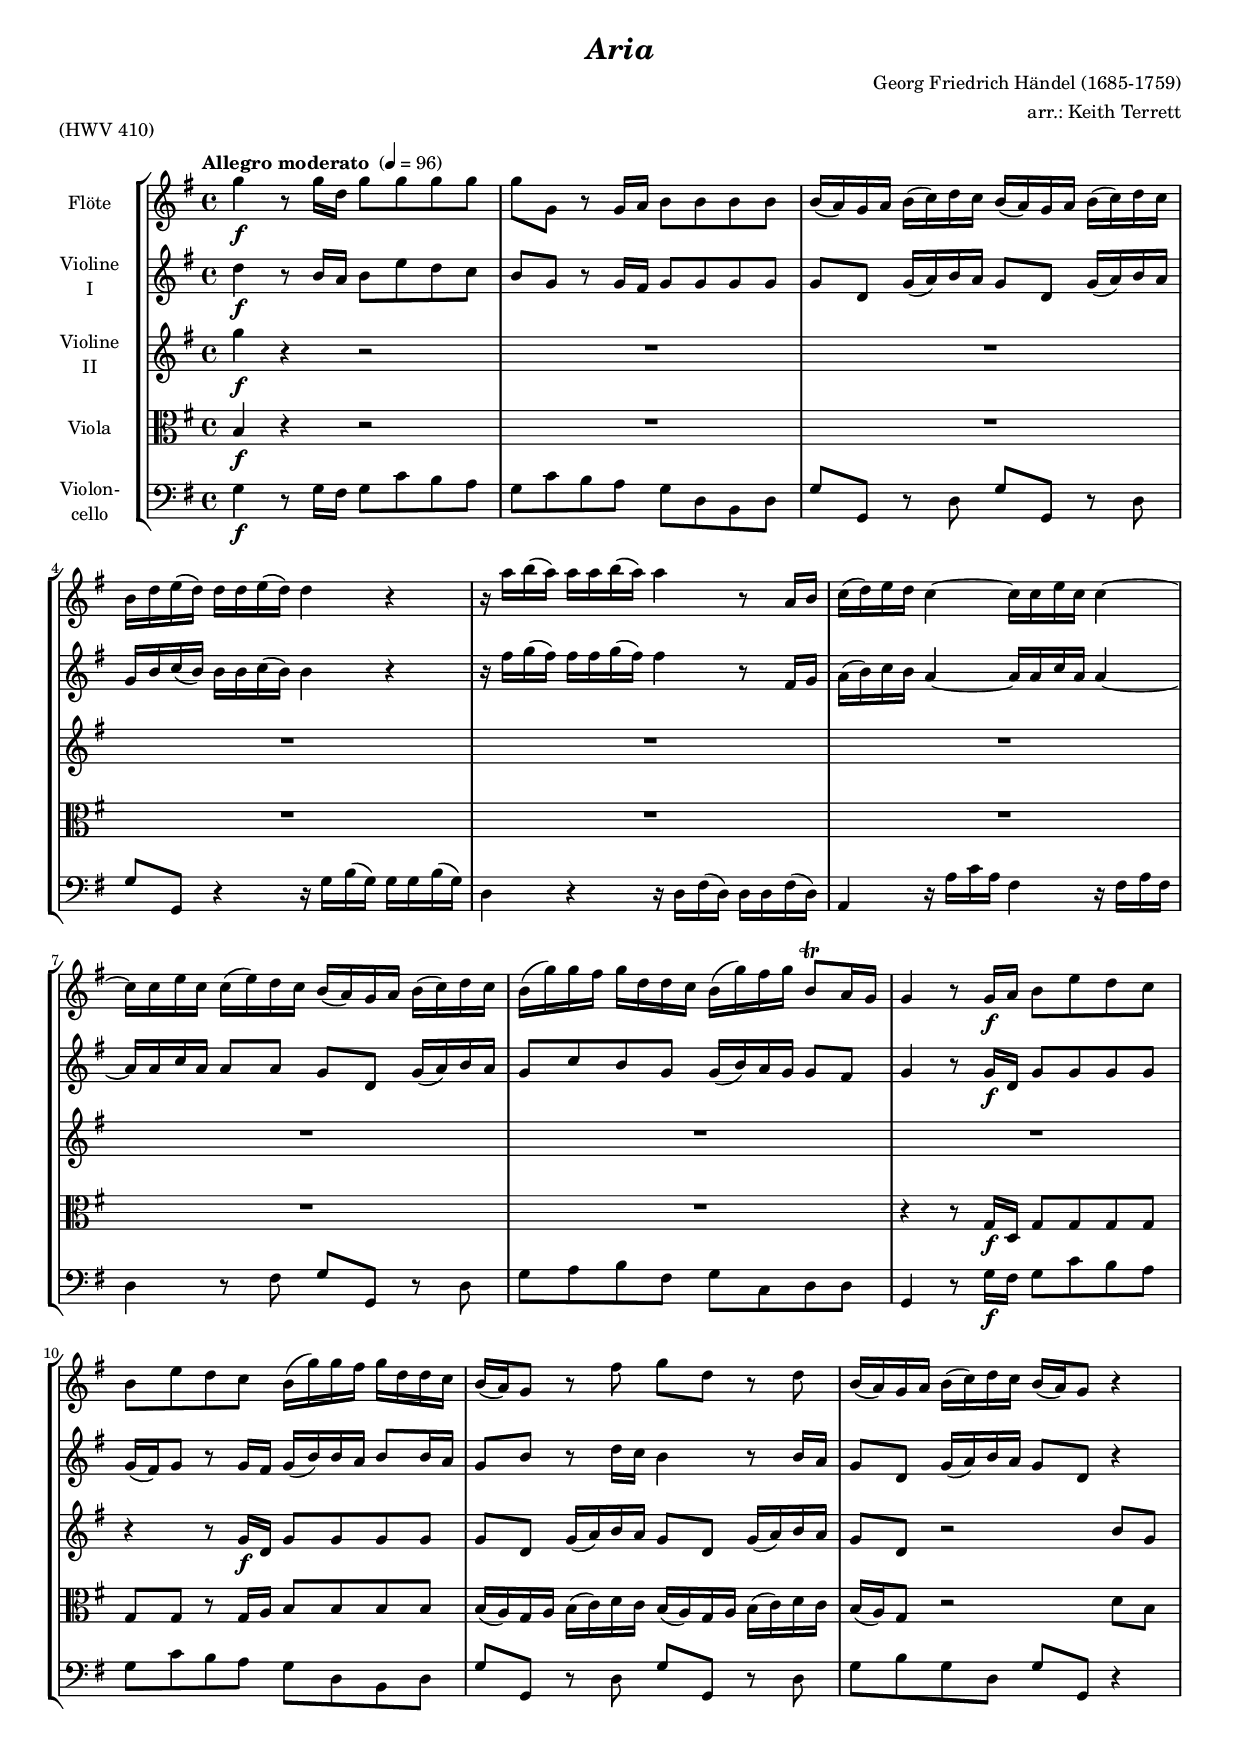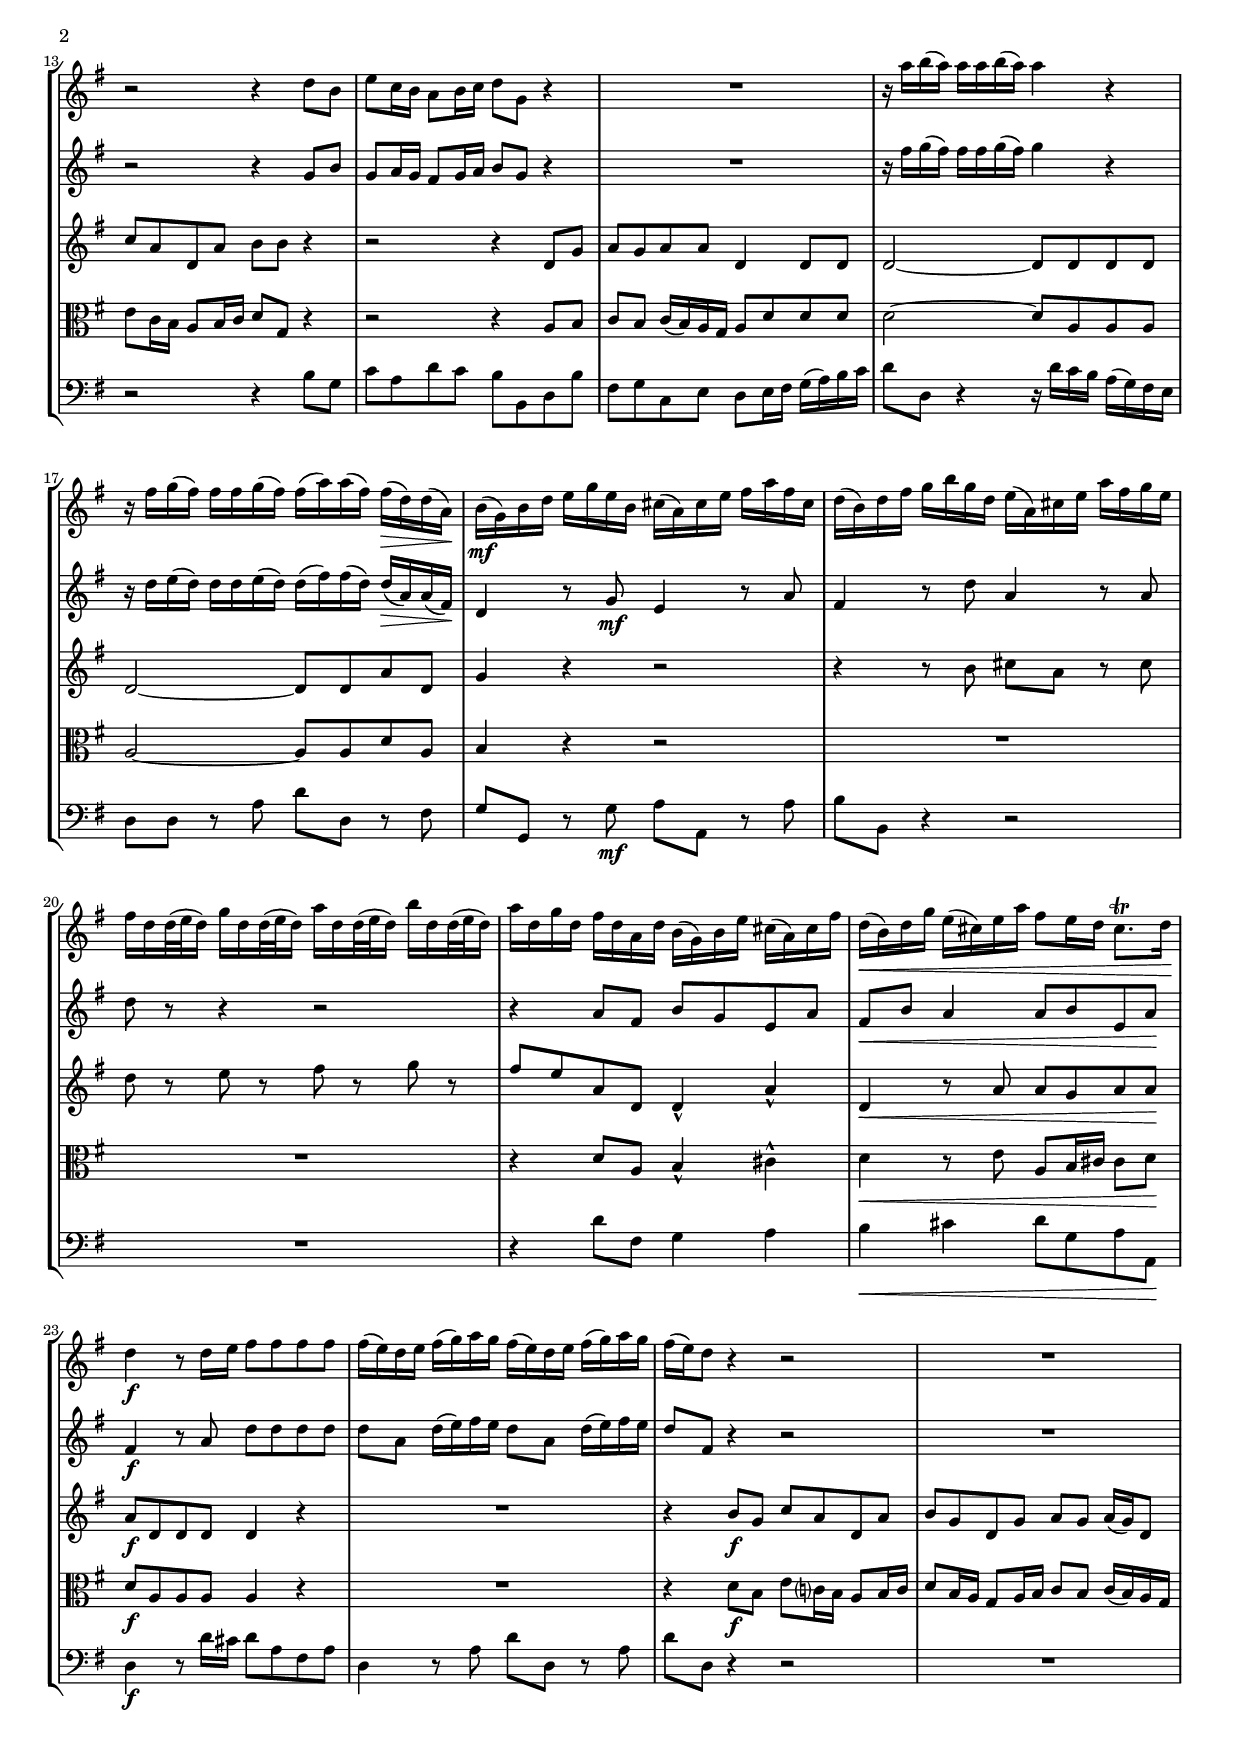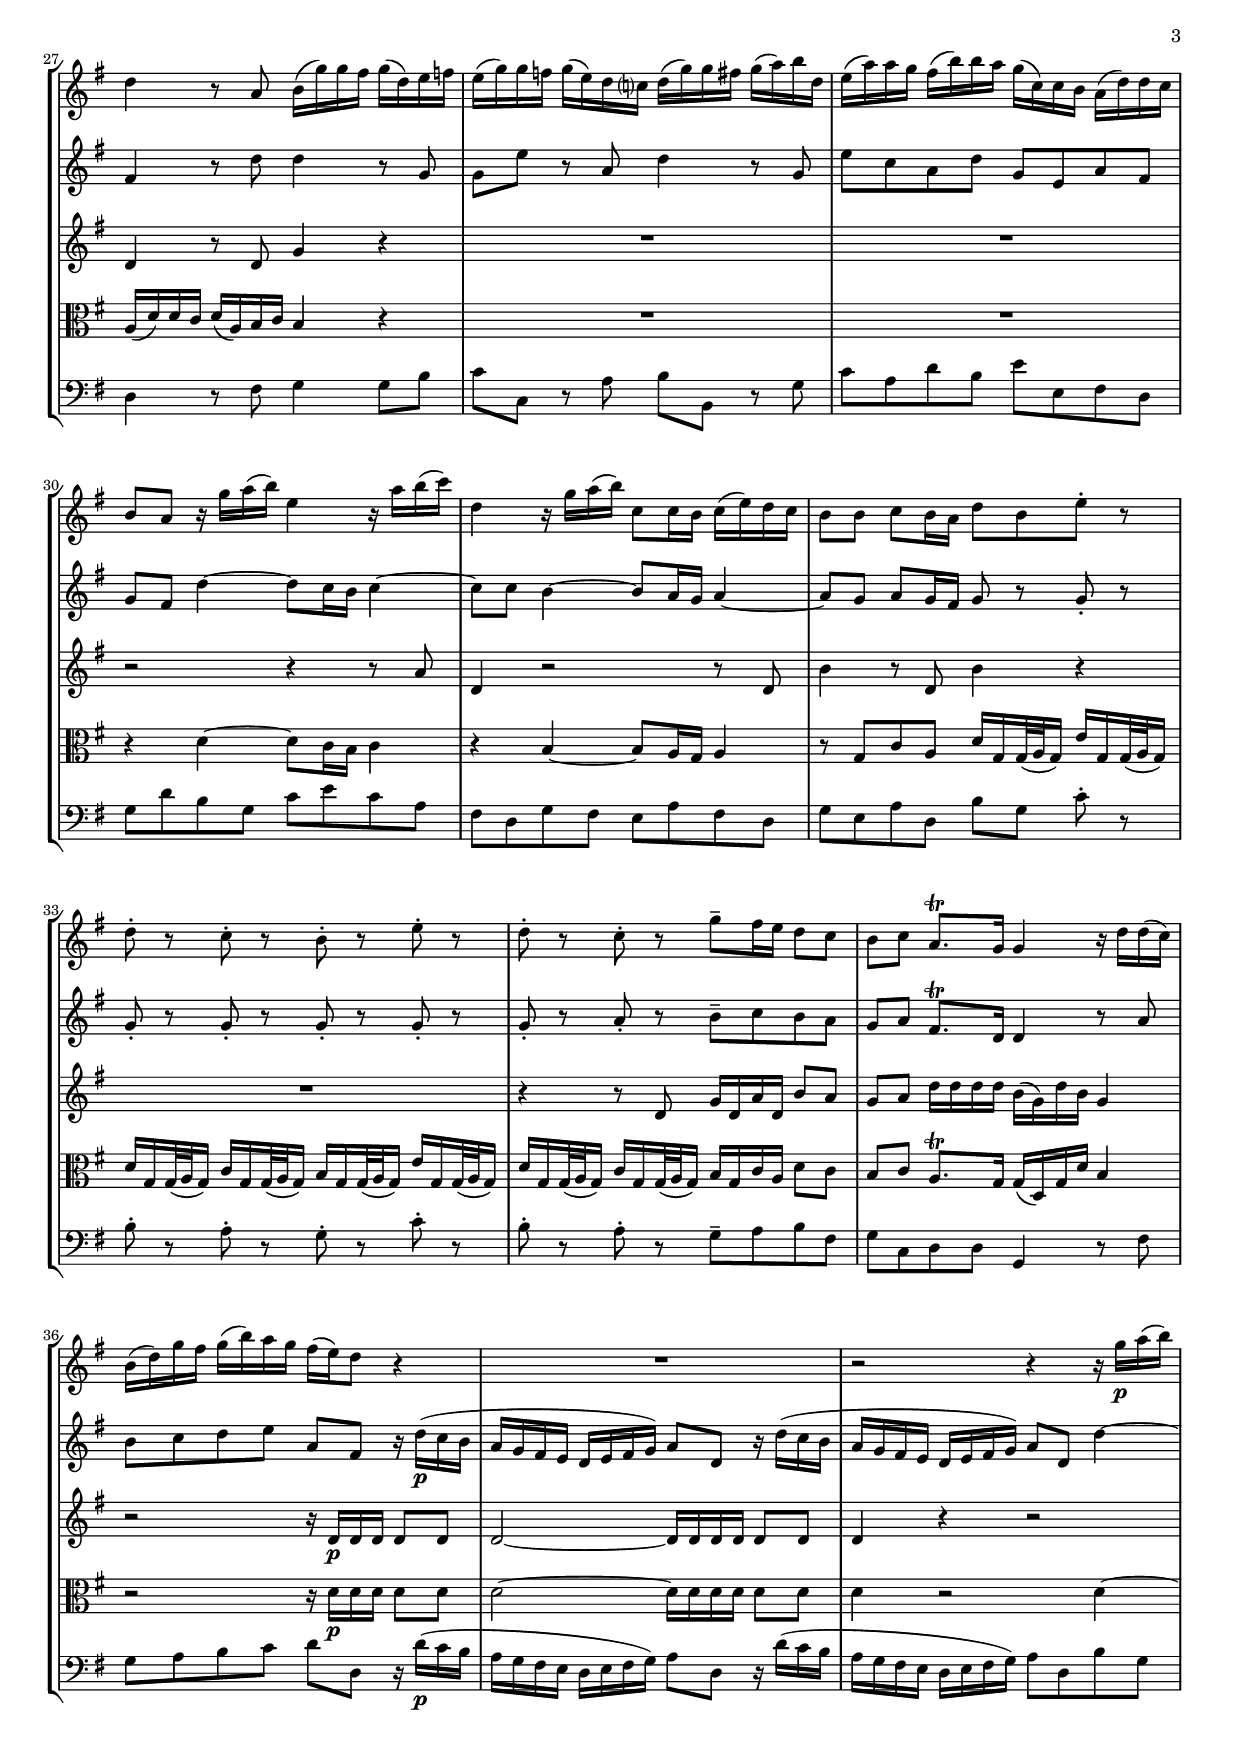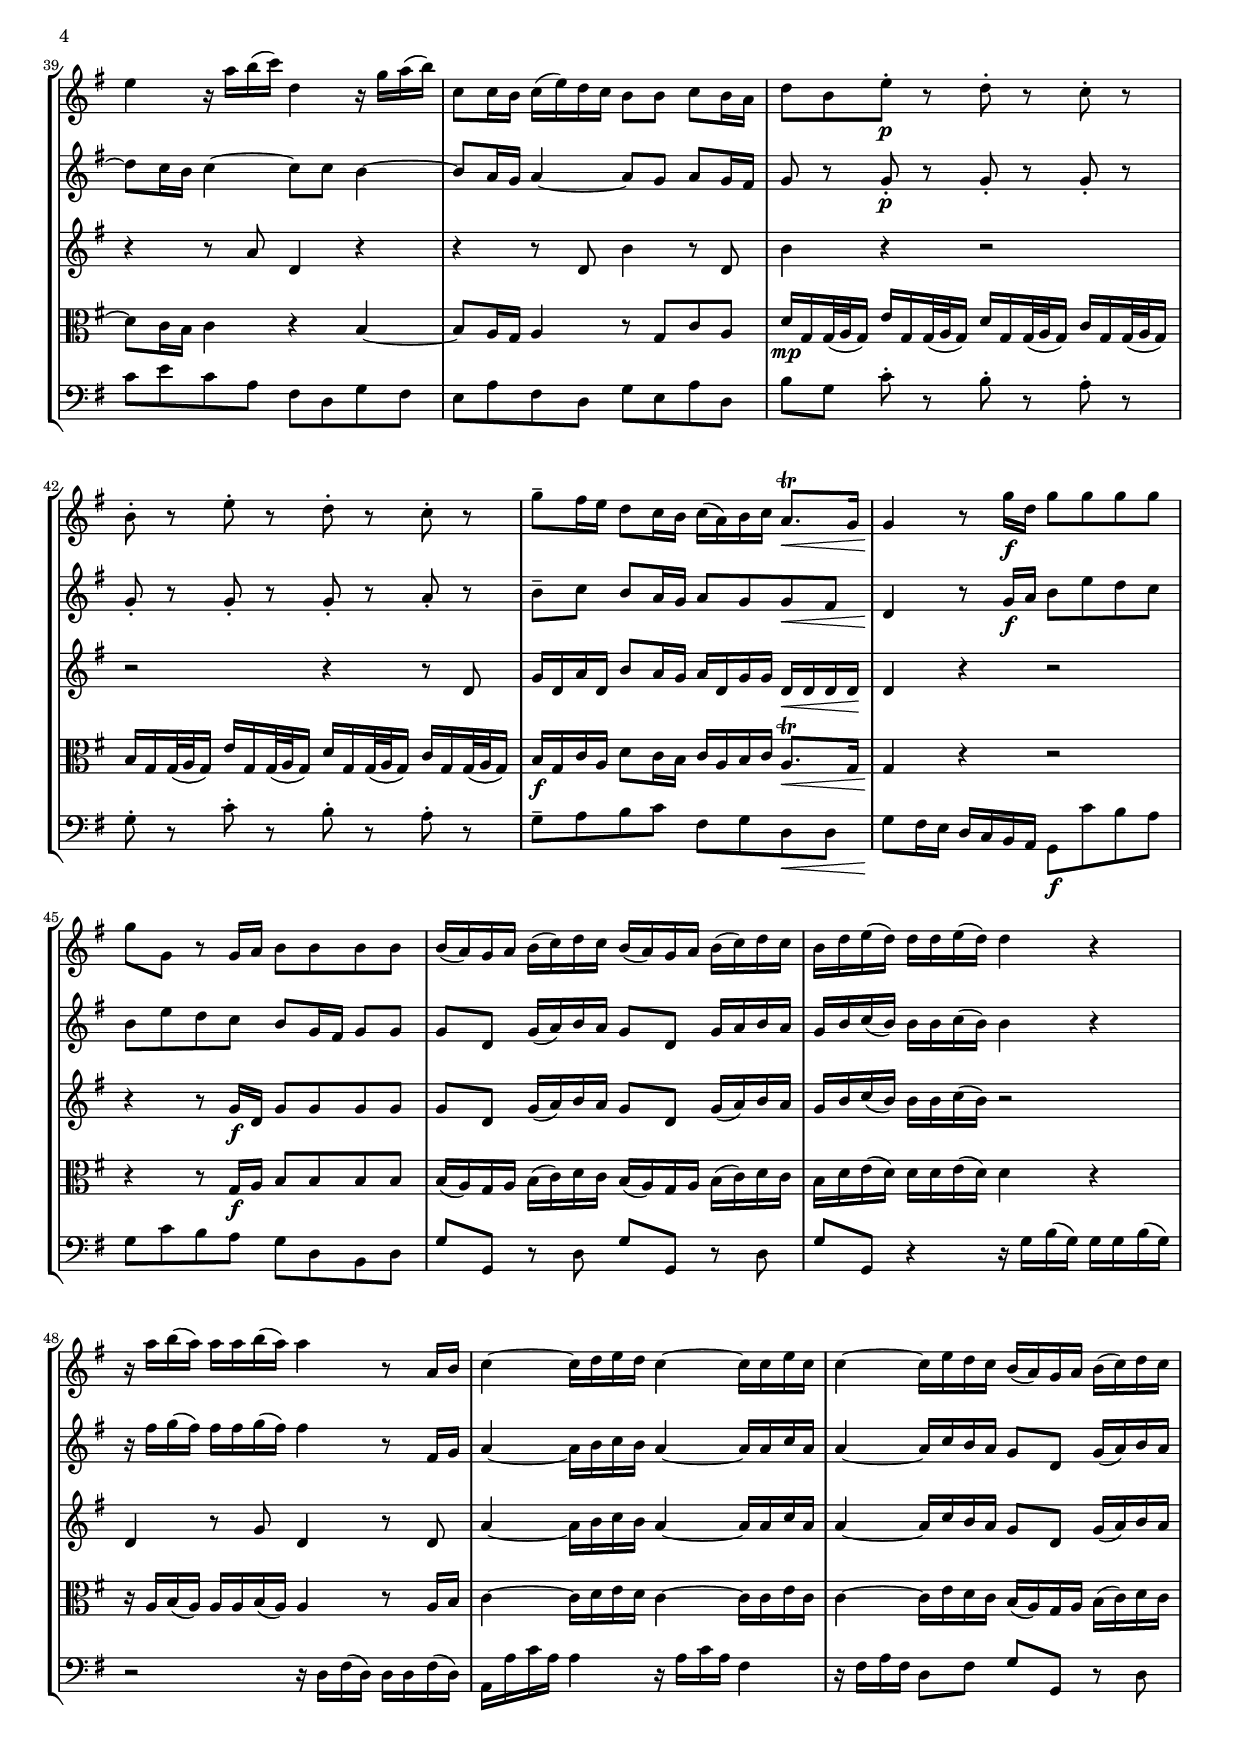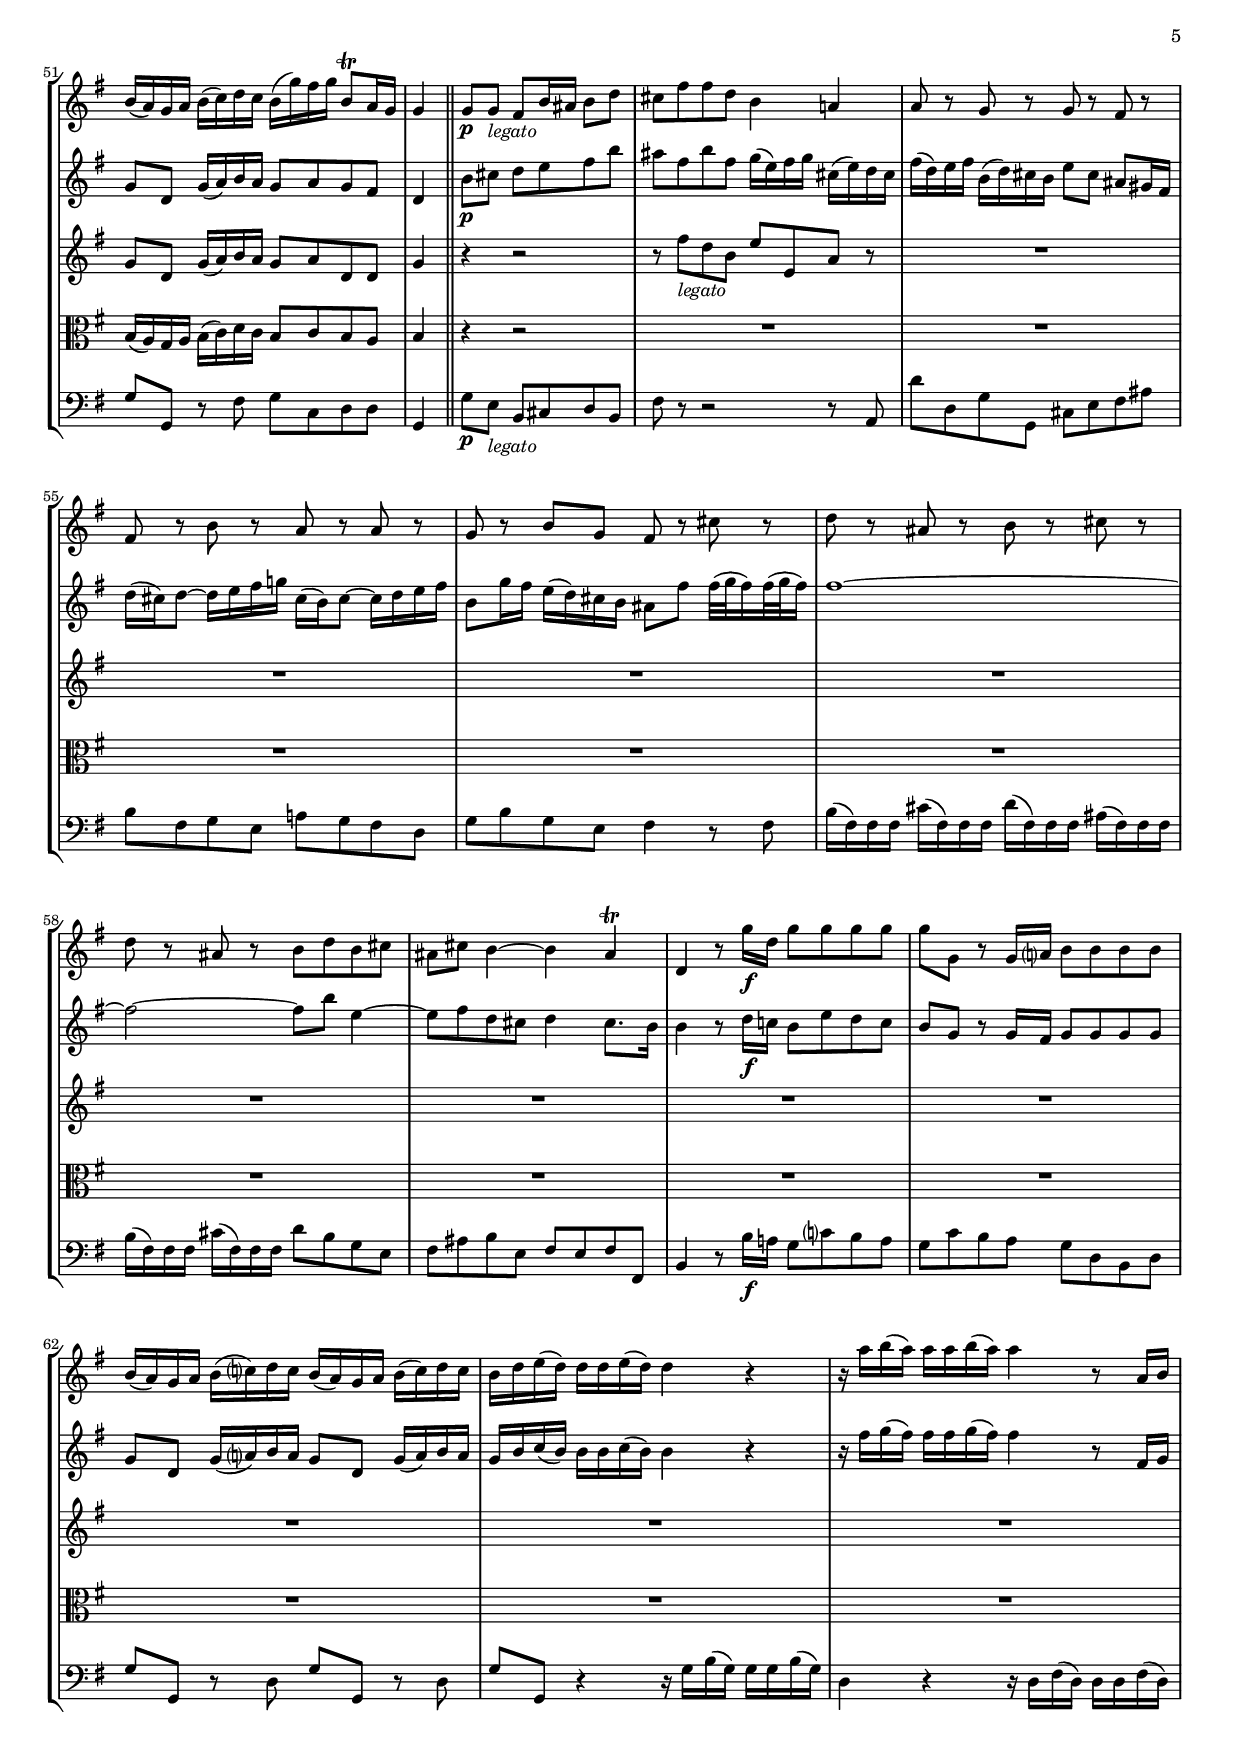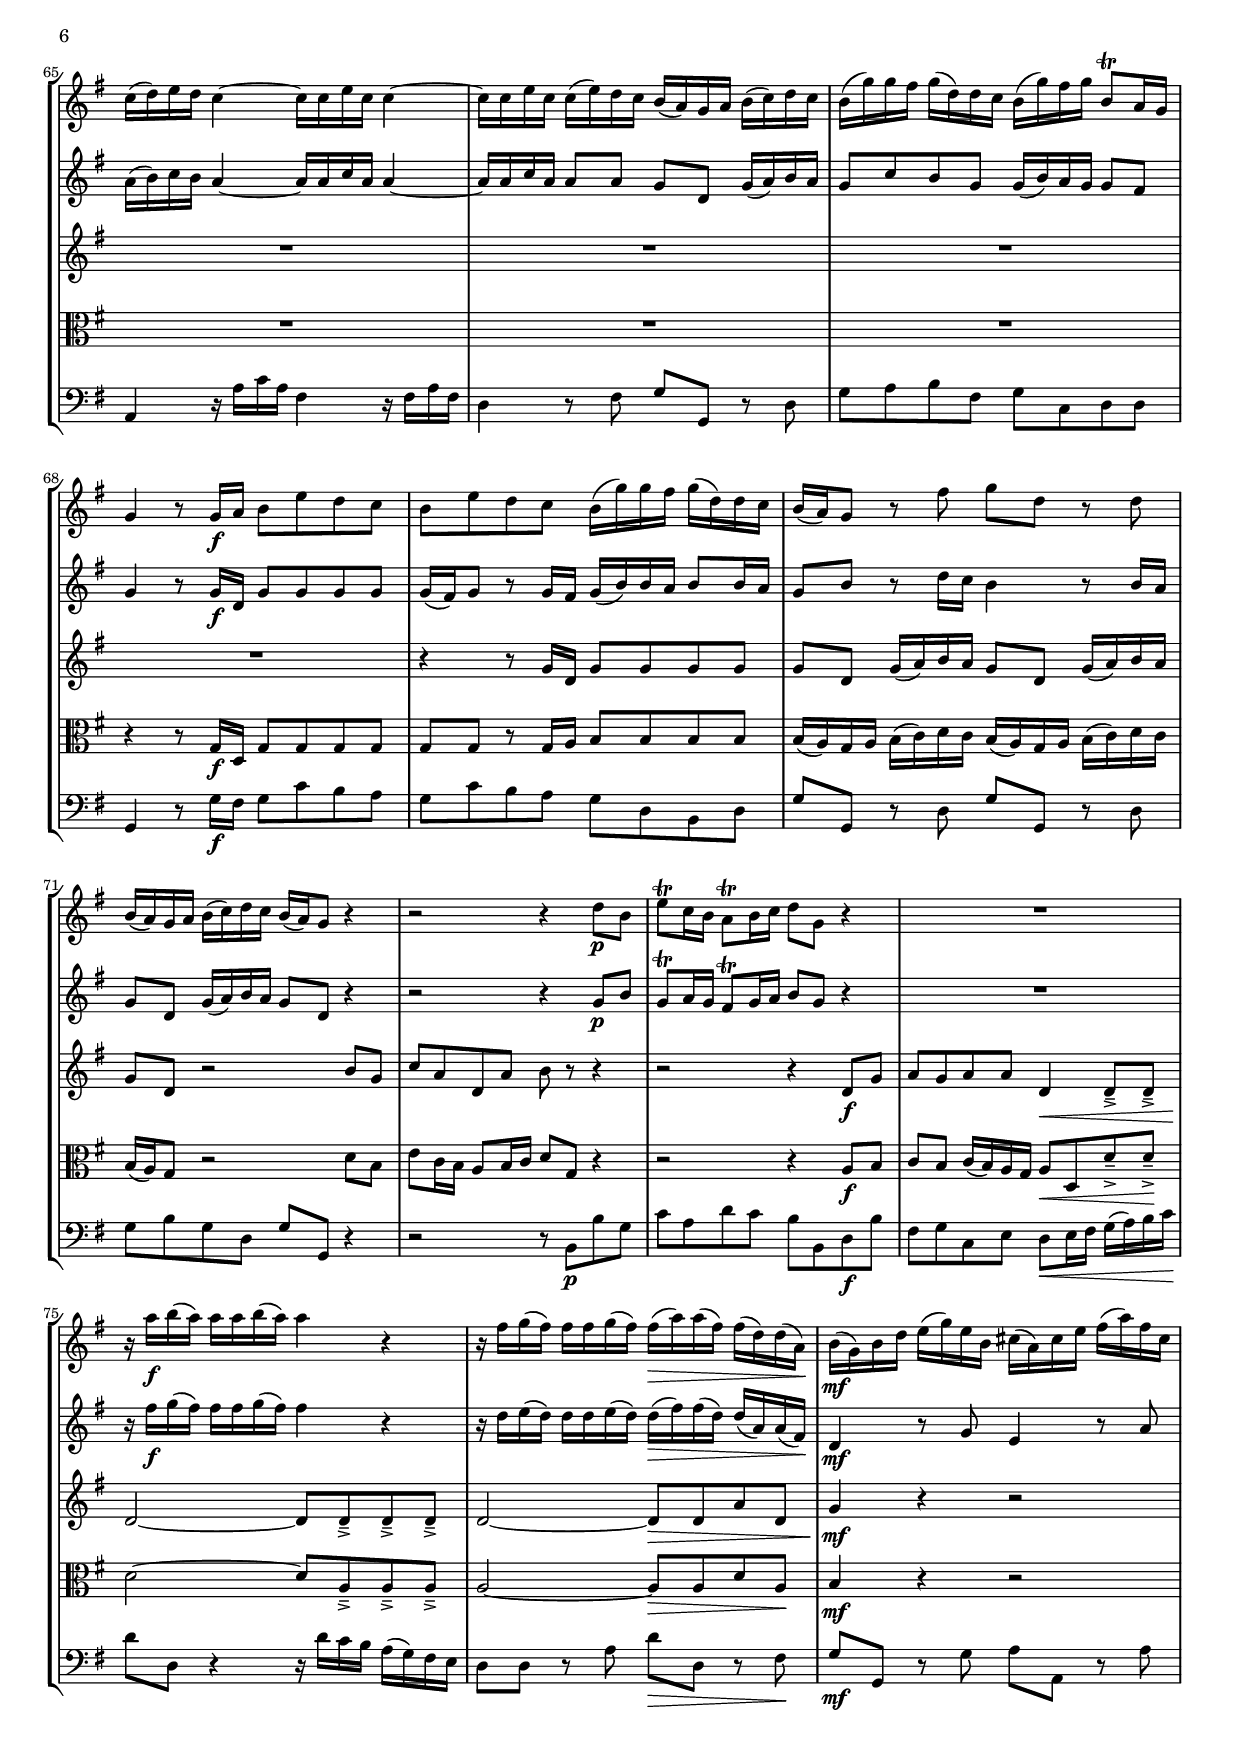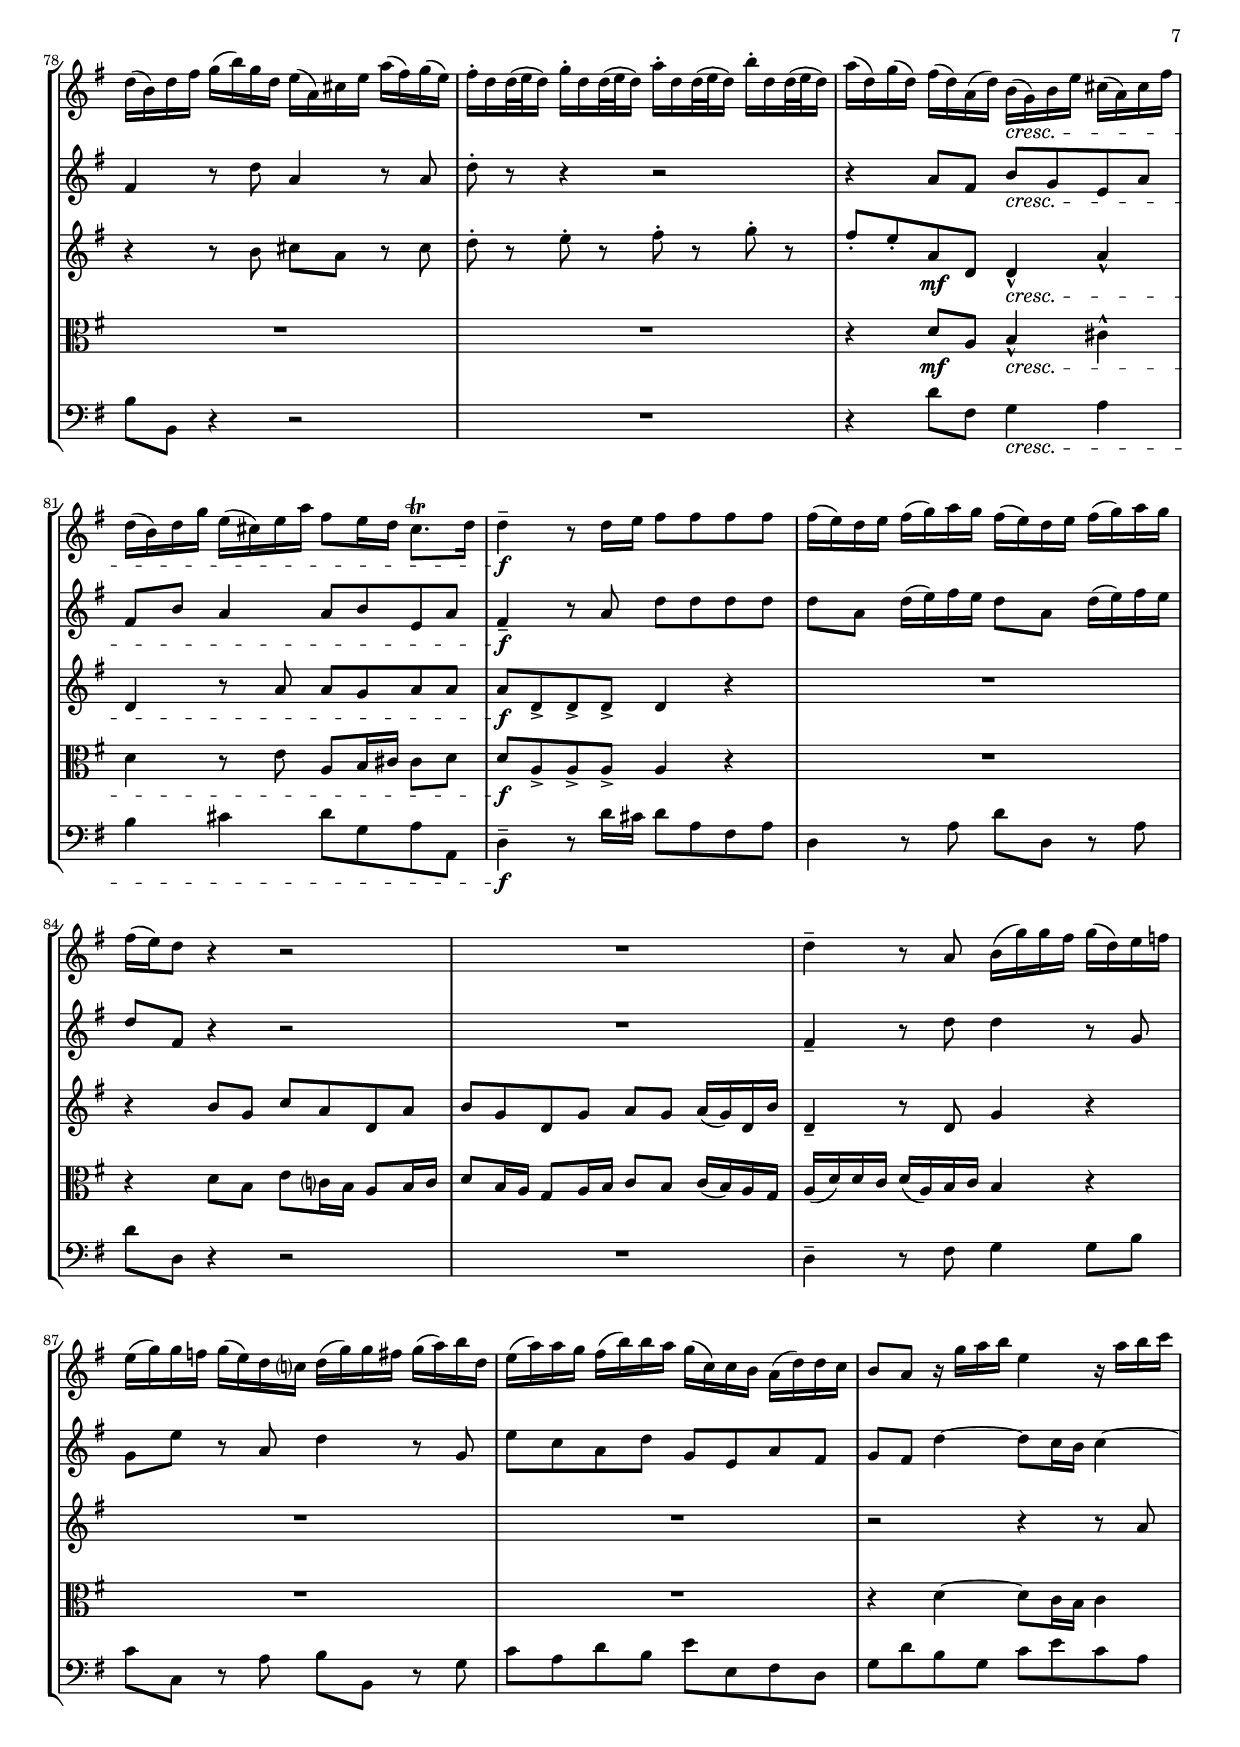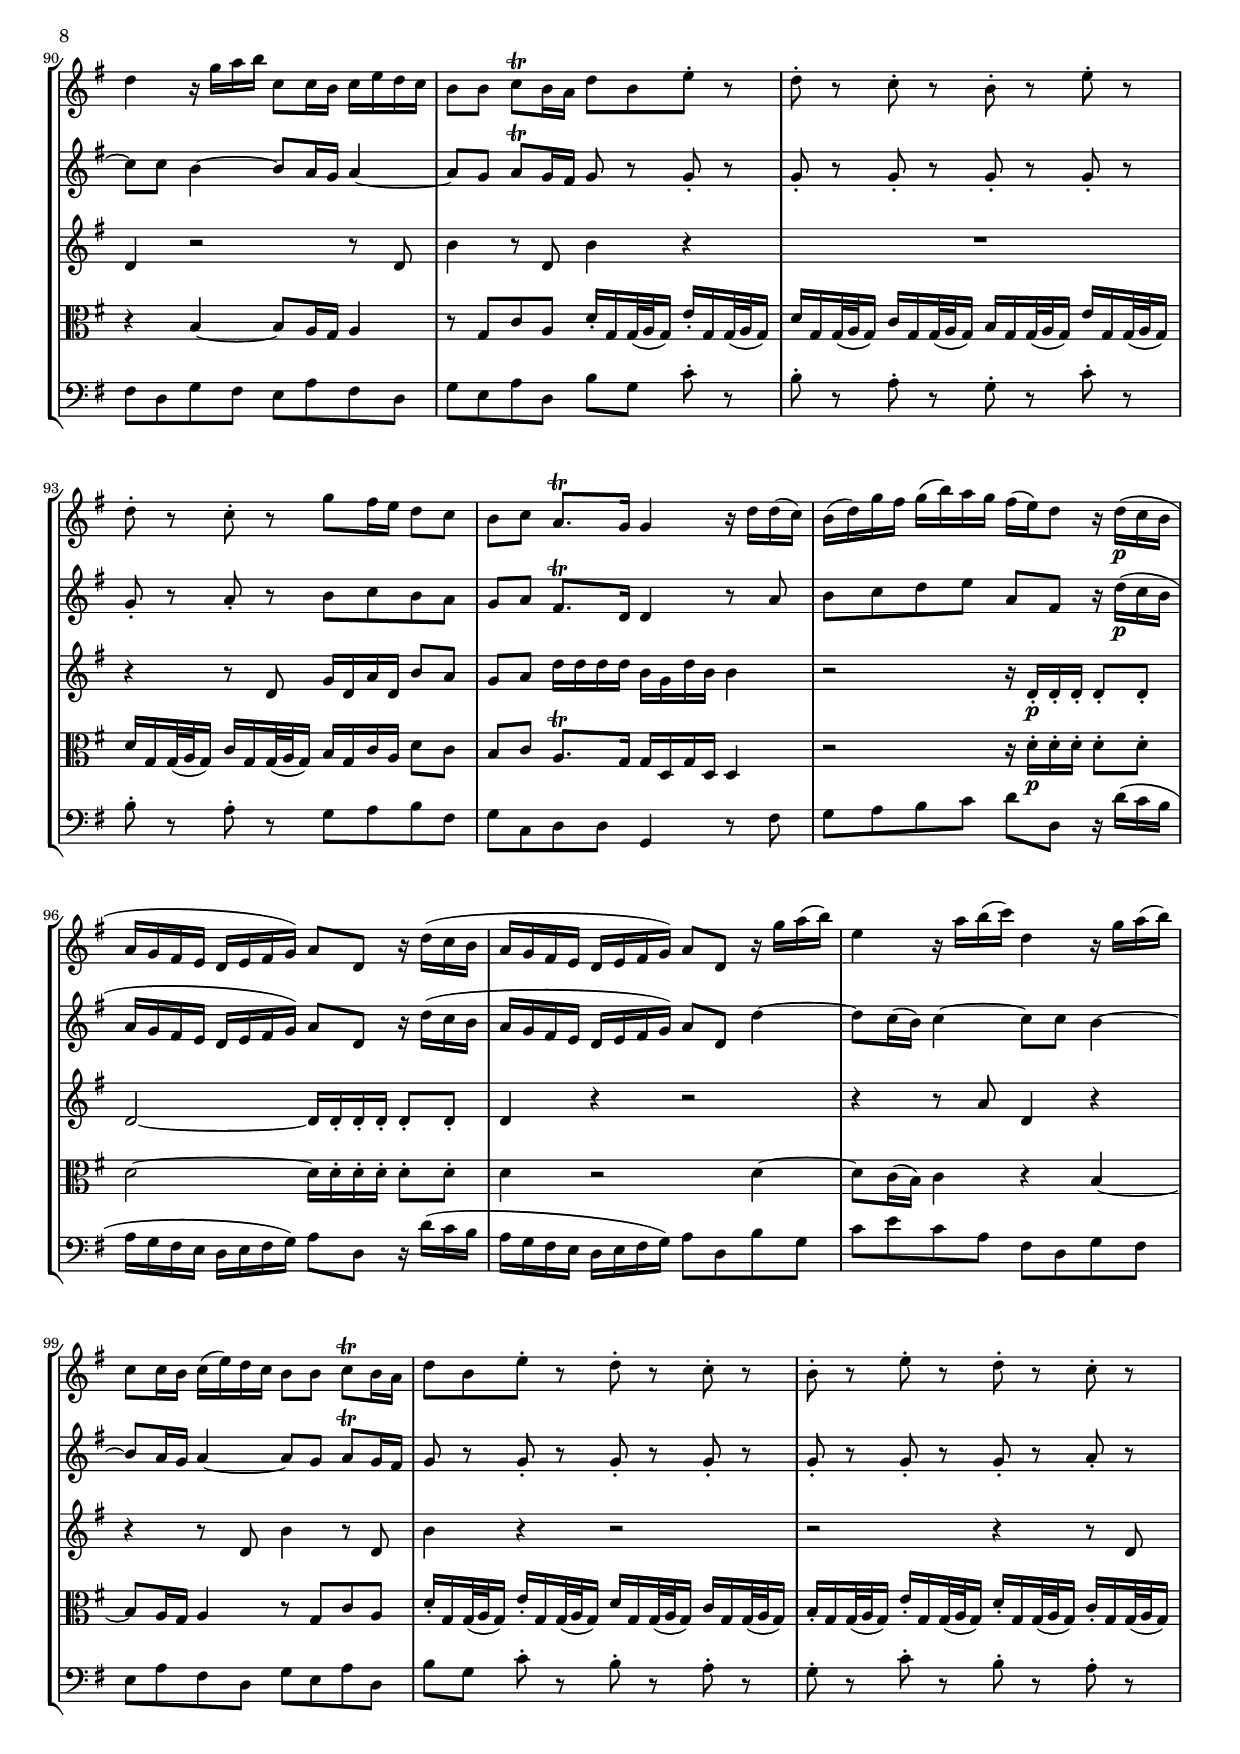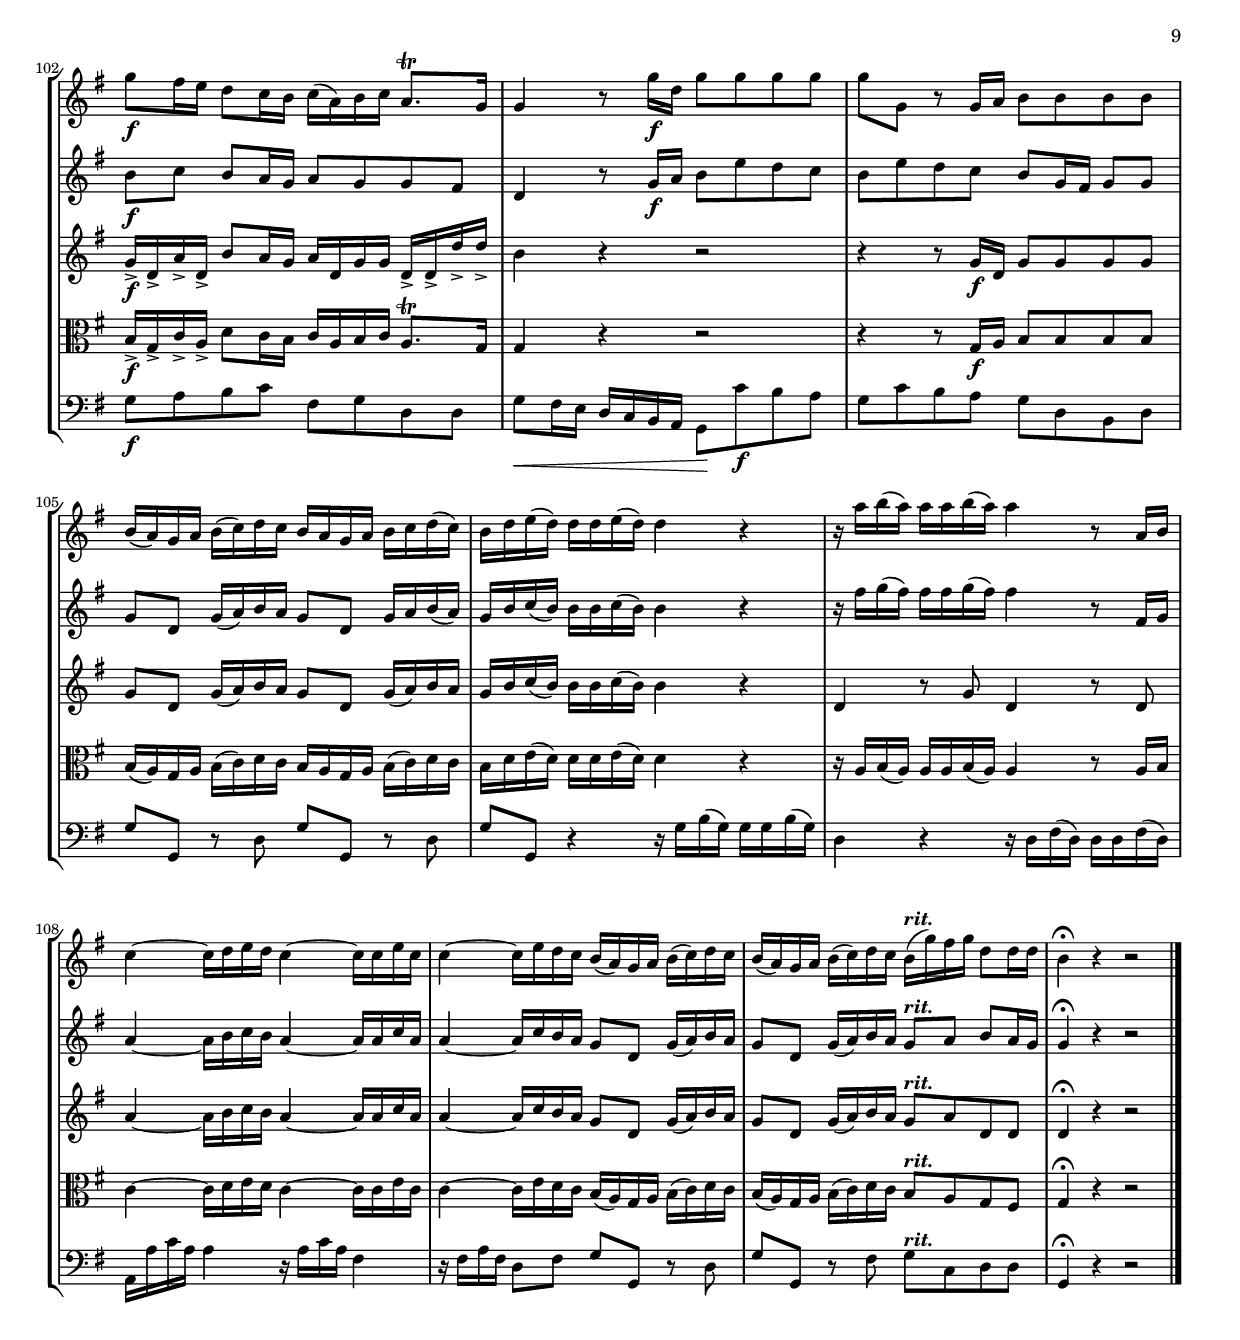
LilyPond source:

\version "2.14.2"
\include "deutsch.ly"

#(set-global-staff-size 16.125)

\header {
  title     = \markup \bold \italic "Aria"
  composer  = "Georg Friedrich Händel (1685-1759)"
  arranger  = "arr.: Keith Terrett"
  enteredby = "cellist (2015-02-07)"
  piece     = "(HWV 410)"
}

voiceconsts = {
  \key g \major
  \time 4/4
  \tempo "Allegro moderato " 4=96
  %\numericTimeSignature
  \compressFullBarRests
}

mifl = "trumpet"
mist = "string ensemble 1"
miba = "drawbar organ"
mikl = "acoustic grand"

leg = \markup \italic "legato"
rit = \markup \bold \italic "rit."

va = \relative c''' {
  \voiceconsts

  g4\f r8 g16 d g8 g g g
  g g, r g16 a h8 h h h
  h16( a) g a h( c) d c h( a) g a h( c) d c
  h d e( d) d d e( d) d4 r

  r16 a' h( a) a a h( a) a4 r8 a,16 h
  c( d) e d c4~ c16 c e c c4~
  c16 c e c c( e) d c h( a) g a h( c) d c

  h( g') g fis g d d c h( g') fis g h,8\trill a16 g
  g4 r8 g16\f a h8 e d c
  h e d c h16( g') g fis g d d c
  h( a) g8 r fis' g d r d

  h16( a) g a h( c) d c h( a) g8 r4
  r2 r4 d'8 h
  e c16 h a8 h16 c d8 g, r4
  R1
  r16 a' h( a) a a h( a) a4 r

  r16 fis g( fis) fis fis g( fis) fis( a) a( fis) fis(\> d) d( a)\!
  h(\mf g) h d e g e h cis( a) cis e fis a fis cis
  d( h) d fis g h g d e( a,) cis e a fis g e

  fis d d32( e d16) g d d32( e d16) a' d, d32( e d16) h' d, d32( e d16)
  a' d, g d fis d a d h( g) h e cis( a) cis fis
  d(\< h) d g e( cis) e a fis8 e16 d cis8.\trill d16\!

  d4\f r8 d16 e fis8 fis fis fis
  fis16( e) d e fis( g) a g fis( e) d e fis( g) a g
  fis( e) d8 r4 r2
  R1

  d4 r8 a h16( g') g fis g( d) e f
  e( g) g f g( e) d c? d( g) g fis g( a) h d,
  e( a) a g fis( h) h a g( c,) c h a( d) d c

  h8 a r16 g' a( h) e,4 r16 a h( c)
  d,4 r16 g a( h) c,8 c16 h c( e) d c
  h8 h c h16 a d8 h e-. r
  d-. r c-. r h-. r e-. r

  d-. r c-. r g'-- fis16 e d8 c
  h c a8.\trill g16 g4 r16 d' d( c)
  h( d) g fis g( h) a g fis( e) d8 r4
  R1

  r2 r4 r16 g\p a( h)
  e,4 r16 a h( c) d,4 r16 g a( h)
  c,8 c16 h c( e) d c h8 h c h16 a
  d8 h e-.\p r d-. r c-. r

  h-. r e-. r d-. r c-. r
  g'-- fis16 e d8 c16 h c( a) h c a8.\trill\< g16
  g4\! r8 g'16\f d g8 g g g
  g g, r g16 a h8 h h h

  h16( a) g a h( c) d c h( a) g a h( c) d c
  h d e( d) d d e( d) d4 r
  r16 a' h( a) a a h( a) a4 r8 a,16 h

  c4~ c16 d e d c4~ c16 c e c
  c4~ c16 e d c h( a) g a h( c) d c
  h( a) g a h( c) d c h( g') fis g h,8\trill a16 g
  g4 \bar "||" g8\p g_\leg fis h16 ais h8 d
  cis fis fis d h4 a!
  a8 r g r g r fis r
  fis r h r a r a r
  g r h g fis r cis' r

  d r ais r h r cis r
  d r ais r h d h cis
  ais cis h4~ h ais\trill
  d, r8 g'16\f d g8 g g g

  g g, r g16 a? h8 h h h
  h16( a) g a h( c?) d c h( a) g a h( c) d c
  h d e( d) d d e( d) d4 r

  r16 a' h( a) a a h( a) a4 r8 a,16 h
  c( d) e d c4~ c16 c e c c4~
  c16 c e c c( e) d c h( a) g a h( c) d c

  h( g') g fis g( d) d c h( g') fis g h,8\trill a16 g
  g4 r8 g16\f a h8 e d c
  h e d c h16( g') g fis g( d) d c
  h( a) g8 r fis' g d r d

  h16( a) g a h( c) d c h( a) g8 r4
  r2 r4 d'8\p h
  e\trill c16 h a8\trill h16 c d8 g, r4
  R1
  r16 a'\f h( a) a a h( a) a4 r

  r16 fis g( fis) fis fis g( fis) fis(\> a) a( fis) fis( d) d( a)\!
  h(\mf g) h d e( g) e h cis( a) cis e fis( a) fis cis
  d( h) d fis g( h) g d e( a,) cis e a( fis) g( e)

  fis-. d d32( e d16) g-. d d32( e d16) a'-. d, d32( e d16) h'-. d, d32( e d16)
  a'( d,) g( d) fis( d) a( d) h(\cresc g) h e cis( a) cis fis
  d( h) d g e( cis) e a fis8 e16 d cis8.\trill d16

  d4--\f r8 d16 e fis8 fis fis fis
  fis16( e) d e fis( g) a g fis( e) d e fis( g) a g
  fis( e) d8 r4 r2
  R1

  d4-- r8 a h16( g') g fis g( d) e f
  e( g) g f g( e) d c? d( g) g fis g( a) h d,
  e( a) a g fis( h) h a g( c,) c h a( d) d c

  h8 a r16 g' a h e,4 r16 a h c
  d,4 r16 g a h c,8 c16 h c e d c
  h8 h c\trill h16 a d8 h e-. r
  d-. r c-. r h-. r e-. r

  d-. r c-. r g' fis16 e d8 c
  h c a8.\trill g16 g4 r16 d' d( c)
  h( d) g fis g( h) a g fis( e) d8 r16 d(\p c h

  a g fis e d e fis g) a8 d, r16 d'( c h
  a g fis e d e fis g) a8 d, r16 g' a( h)
  e,4 r16 a h( c) d,4 r16 g a( h)

  c,8 c16 h c( e) d c h8 h c\trill h16 a
  d8 h e-. r d-. r c-. r
  h-. r e-. r d-. r c-. r
  g'\f fis16 e d8 c16 h c( a) h c a8.\trill g16

  g4 r8 g'16\f d g8 g g g
  g g, r g16 a h8 h h h
  h16( a) g a h( c) d c h a g a h c d( c)
  h d e( d) d d e( d) d4 r

  r16 a' h( a) a a h( a) a4 r8 a,16 h
  c4~ c16 d e d c4~ c16 c e c

  c4~ c16 e d c h( a) g a h( c) d c
  h( a) g a h( c) d c h(^\rit g') fis g d8 d16 d
  h4\fermata r r2 \bar "|."
}

vb = \relative c'' {
  \voiceconsts

  d4\f r8 h16 a h8 e d c
  h g r g16 fis g8 g g g
  g d g16( a) h a g8 d g16( a) h a
  g h c( h) h h c( h) h4 r

  r16 fis' g( fis) fis fis g( fis) fis4 r8 fis,16 g
  a( h) c h a4~ a16 a c a a4~
  a16 a c a a8 a g d g16( a) h a

  g8 c h g g16( h) a g g8 fis
  g4 r8 g16\f d g8 g g g
  g16( fis) g8 r g16 fis g( h) h a h8 h16 a
  g8 h r d16 c h4 r8 h16 a

  g8 d g16( a) h a g8 d r4
  r2 r4 g8 h
  g a16 g fis8 g16 a h8 g r4
  R1
  r16 fis' g( fis) fis fis g( fis) g4 r

  r16 d e( d) d d e( d) d( fis) fis( d) d(\> a) a( fis)\!
  d4 r8 g\mf e4 r8 a
  fis4 r8 d' a4 r8 a
  d r r4 r2

  r4 a8 fis h g e a
  fis\< h a4 a8 h e, a\!
  fis4\f r8 a d d d d

  d a d16( e) fis e d8 a d16( e) fis e
  d8 fis, r4 r2
  R1

  fis4 r8 d' d4 r8 g,
  g e' r a, d4 r8 g,
  e' c a d g, e a fis
  g fis d'4~ d8 c16 h c4~

  c8 c h4~ h8 a16 g a4~
  a8 g a g16 fis g8 r g-. r
  g-. r g-. r g-. r g-. r
  g-. r a-. r h-- c h a

  g a fis8.\trill d16 d4 r8 a'
  h c d e a, fis r16 d'(\p c h
  a g fis e d e fis g) a8 d, r16 d'( c h
  a g fis e d e fis g) a8 d, d'4~

  d8 c16 h c4~ c8 c h4~
  h8 a16 g a4~ a8 g a g16 fis
  g8 r g-.\p r g-. r g-. r
  g-. r g-. r g-. r a-. r

  h-- c h a16 g a8 g g\< fis
  d4\! r8 g16\f a h8 e d c
  h e d c h g16 fis g8 g
  g d g16( a) h a g8 d g16 a h a

  g h c( h) h h c( h) h4 r
  r16 fis' g( fis) fis fis g( fis) fis4 r8 fis,16 g
  a4~ a16 h c h a4~ a16 a c a
  a4~ a16 c h a g8 d g16( a) h a

  g8 d g16( a) h a g8 a g fis
  d4 \bar "||" h'8\p cis d e fis h
  ais fis h fis g16( e) fis g cis,( e) d cis

  fis( d) e fis h,( d) cis h e8 cis ais gis16 fis
  d'( cis) d8~ d16 e fis g! cis,( h) cis8~ cis16 d e fis
  h,8 g'16 fis e( d) cis h ais8 fis' fis32( g fis16) fis32( g fis16)

  fis1~
  fis2~ fis8 h e,4~
  e8 fis d cis d4 cis8. h16
  h4 r8 d16\f c! h8 e d c
  h g r g16 fis g8 g g g

  g d g16( a?) h a g8 d g16( a) h a
  g h c( h) h h c( h) h4 r
  r16 fis' g( fis) fis fis g( fis) fis4 r8 fis,16 g

  a( h) c h a4~ a16 a c a a4~
  a16 a c a a8 a g d g16( a) h a
  g8 c h g g16( h) a g g8 fis
  g4 r8 g16\f d g8 g g g

  g16( fis) g8 r g16 fis g( h) h a h8 h16 a
  g8 h r d16 c h4 r8 h16 a
  g8 d g16( a) h a g8 d r4
  r2 r4 g8\p h

  g\trill a16 g fis8\trill g16 a h8 g r4
  R1
  r16 fis'\f g( fis) fis fis g( fis) fis4 r
  r16 d e( d) d d e( d) d(\> fis) fis( d) d( a) a( fis)\!

  d4\mf r8 g e4 r8 a
  fis4 r8 d' a4 r8 a
  d-. r r4 r2
  r4 a8 fis h\cresc g e a
  fis h a4 a8 h e, a

  fis4--\f r8 a d d d d
  d a d16( e) fis e d8 a d16( e) fis e
  d8 fis, r4 r2
  R1
  fis4-- r8 d' d4 r8 g,

  g e' r a, d4 r8 g,
  e' c a d g, e a fis
  g fis d'4~ d8 c16 h c4~
  c8 c h4~ h8 a16 g a4~

  a8 g a\trill g16 fis g8 r g-. r
  g-. r g-. r g-. r g-. r
  g-. r a-. r h c h a
  g a fis8.\trill d16 d4 r8 a'

  h c d e a, fis r16 d'(\p c h
  a g fis e d e fis g) a8 d, r16 d'( c h
  a g fis e d e fis g) a8 d, d'4~
  d8 c16( h) c4~ c8 c h4~

  h8 a16 g a4~ a8 g a\trill g16 fis
  g8 r g-. r g-. r g-. r
  g-. r g-. r g-. r a-. r
  h\f c h a16 g a8 g g fis

  d4 r8 g16\f a h8 e d c
  h e d c h g16 fis g8 g
  g d g16( a) h a g8 d g16 a h( a)
  g h c( h) h h c( h) h4 r

  r16 fis' g( fis) fis fis g( fis) fis4 r8 fis,16 g
  a4~ a16 h c h a4~ a16 a c a

  a4~ a16 c h a g8 d g16( a) h a
  g8 d g16( a) h a g8^\rit a h a16 g
  g4\fermata r r2 \bar "|."
}

vc = \relative c''' {
  \voiceconsts

  g4\f r r2
  R1*8
  r4 r8 g,16\f d g8 g g g
  g d g16( a) h a g8 d g16( a) h a
  g8 d r2 h'8 g

  c a d, a' h h r4
  r2 r4 d,8 g
  a g a a d,4 d8 d
  d2~ d8 d d d
  d2~ d8 d a' d,

  g4 r r2
  r4 r8 h cis a r cis
  d r e r fis r g r
  fis e a, d, d4-^ a'-^
  d,\< r8 a' a g a a\!

  a\f d, d d d4 r
  R1
  r4 h'8\f g c a d, a'
  h g d g a g a16( g) d8
  d4 r8 d g4 r

  R1*2
  r2 r4 r8 a
  d,4 r2 r8 d
  h'4 r8 d, h'4 r
  R1
  r4 r8 d, g16 d a' d, h'8 a

  g a d16 d d d h( g) d' h g4
  r2 r16 d\p d d d8 d
  d2~ d16 d d d d8 d
  d4 r r2
  r4 r8 a' d,4 r

  r r8 d h'4 r8 d,
  h'4 r r2
  r r4 r8 d,
  g16 d a' d, h'8 a16 g a d, g g d\< d d d\!
  d4 r r2

  r4 r8 g16\f d g8 g g g
  g d g16( a) h a g8 d g16( a) h a
  g h c( h) h h c( h) r2
  d,4 r8 g d4 r8 d

  a'4~ a16 h c h a4~ a16 a c a
  a4~ a16 c h a g8 d g16( a) h a
  g8 d g16( a) h a g8 a d, d
  g4 \bar "||" r4 r2

  r8 fis'_\leg d h e e, a r
  R1*15

  r4 r8 g16 d g8 g g g
  g d g16( a) h a g8 d g16( a) h a
  g8 d r2 h'8 g
  c a d, a' h r r4

  r2 r4 d,8\f g
  a g a a d,4\< d8---> d--->
  d2~\! d8 d---> d---> d--->
  d2~ d8\> d a' d,
  g4\!\mf r r2

  r4 r8 h cis a r cis
  d-. r e-. r fis-. r g-. r
  fis-. e-. a,\mf d, d4-^\cresc a'-^
  d, r8 a' a g a a
  a\f d,-> d-> d-> d4 r

  R1
  r4 h'8 g c a d, a'
  h g d g a g a16( g) d h'
  d,4-- r8 d g4 r
  R1*2

  r2 r4 r8 a
  d,4 r2 r8 d
  h'4 r8 d, h'4 r
  R1
  r4 r8 d, g16 d a' d, h'8 a

  g a d16 d d d h g d' h h4
  r2 r16 d,-.\p d-. d-. d8-. d-.
  d2~ d16 d-. d-. d-. d8-. d-.
  d4 r r2
  r4 r8 a' d,4 r

  r r8 d h'4 r8 d,
  h'4 r r2
  r r4 r8 d,
  g16->\f d-> a'-> d,-> h'8 a16 g a d, g g d-> d-> d'-> d->
  h4 r r2

  r4 r8 g16\f d g8 g g g
  g d g16( a) h a g8 d g16( a) h a
  g h c( h) h h c( h) h4 r
  d, r8 g d4 r8 d

  a'4~a16 h c h a4~ a16 a c a
  a4~ a16 c h a g8 d g16( a) h a
  g8 d g16( a) h a g8^\rit a d, d
  d4\fermata r r2 \bar "|."
}

vd = \relative c' {
  \voiceconsts
  \clef "alto"

  h4\f r r2
  R1*7
  r4 r8 g16\f d g8 g g g
  g g r g16 a h8 h h h

  h16( a) g a h( c) d c h( a) g a h( c) d c
  h( a) g8 r2 d'8 h
  e c16 h a8 h16 c d8 g, r4
  r2 r4 a8 h

  c h c16( h) a g a8 d d d
  d2~ d8 a a a
  a2~ a8 a d a
  h4 r r2
  R1*2
  r4 d8 a h4-^ cis-^

  d\< r8 e a, h16 cis cis8 d\!
  d\f a a a a4 r
  R1
  r4 d8\f h e c?16 h a8 h16 c
  d8 h16 a g8 a16 h c8 h c16( h) a g

  a( d) d c d( a) h c h4 r
  R1*2
  r4 d~ d8 c16 h c4
  r4 h~ h8 a16 g a4
  r8 g c a d16 g, g32( a g16) e' g, g32( a g16)
  d' g, g32( a g16) c g g32( a g16) h g g32( a g16) e' g, g32( a g16)
  d' g, g32( a g16) c g g32( a g16) h g c a d8 c
  h c a8.\trill g16 g( d) g d' h4

  r2 r16 d\p d d d8 d
  d2~ d16 d d d d8 d
  d4 r2 d4~
  d8 c16 h c4 r h~
  h8 a16 g a4 r8 g c a

  d16\mp g, g32( a g16) e' g, g32( a g16) d' g, g32( a g16) c g g32( a g16)
  h g g32( a g16) e' g, g32( a g16) d' g, g32( a g16) c g g32( a g16)

  h\f g c a d8 c16 h c a h c a8.\trill\< g16
  g4\! r r2
  r4 r8 g16\f a h8 h h h
  h16( a) g a h( c) d c h( a) g a h( c) d c

  h d e( d) d d e( d) d4 r
  r16 a h( a) a a h( a) a4 r8 a16 h
  c4~ c16 d e d c4~ c16 c e c
  c4~ c16 e d c h( a) g a h( c) d c

  h( a) g a h( c) d c h8 c h a
  h4 \bar "||" r r2
  R1*15
  r4 r8 g16\f d g8 g g g
  g g r g16 a h8 h h h

  h16( a) g a h( c) d c h( a) g a h( c) d c
  h( a) g8 r2 d'8 h
  e c16 h a8 h16 c d8 g, r4
  r2 r4 a8\f h

  c h c16( h) a g a8\< d, d'---> d--->\!
  d2~ d8 a---> a---> a--->
  a2~ a8\> a d a\!
  h4\mf r r2
  R1*2
  r4 d8\mf a h4-^\cresc cis-^

  d r8 e a, h16 cis cis8 d
  d\f a-> a-> a-> a4 r
  R1
  r4 d8 h e c?16 h a8 h16 c
  d8 h16 a g8 a16 h c8 h c16( h) a g

  a( d) d c d( a) h c h4 r
  R1*2
  r4 d~ d8 c16 h c4
  r h~ h8 a16 g a4
  r8 g c a d16-. g, g32( a g16) e'-. g, g32( a g16)

  d' g, g32( a g16) c g g32( a g16) h g g32( a g16) e' g, g32( a g16)
  d' g, g32( a g16) c g g32( a g16) h g c a d8 c
  h c a8.\trill g16 g d g d d4

  r2 r16 d'-.\p d-. d-. d8-. d-.
  d2~ d16 d-. d-. d-. d8-. d-.
  d4 r2 d4~
  d8 c16( h) c4 r h~
  h8 a16 g a4 r8 g c a

  d16-. g, g32( a g16) e'-. g, g32( a g16) d' g, g32( a g16) c g g32( a g16)
  h-. g g32( a g16) e'-. g, g32( a g16) d'-. g, g32( a g16) c-. g g32( a g16)

  h->\f g-> c-> a-> d8 c16 h c a h c a8.\trill g16
  g4 r r2
  r4 r8 g16\f a h8 h h h
  h16( a) g a h( c) d c h a g a h( c) d c

  h d e( d) d d e( d) d4 r
  r16 a h( a) a a h( a) a4 r8 a16 h
  c4~ c16 d e d c4~ c16 c e c

  c4~ c16 e d c h( a) g a h( c) d c
  h( a) g a h( c) d c h8^\rit a g fis
  g4\fermata r r2 \bar "|."
}

ve = \relative c' {
  \voiceconsts
  \clef "bass"

  g4\f r8 g16 fis g8 c h a
  g c h a g d h d
  g g, r d' g g, r d'
  g g, r4 r16 g' h( g) g g h( g)

  d4 r r16 d fis( d) d d fis( d)
  a4 r16 a' c a fis4 r16 fis a fis
  d4 r8 fis g g, r d'
  g a h fis g c, d d

  g,4 r8 g'16\f fis g8 c h a
  g c h a g d h d
  g g, r d' g g, r d'
  g h g d g g, r4
  r2 r4 h'8 g

  c a d c h h, d h'
  fis g c, e d e16 fis g( a) h c
  d8 d, r4 r16 d' c h a( g) fis e
  d8 d r a' d d, r fis

  g g, r g'\mf a a, r a'
  h h, r4 r2
  R1
  r4 d'8 fis, g4 a
  h\< cis d8 g, a a,\!

  d4\f r8 d'16 cis d8 a fis a
  d,4 r8 a' d d, r a'
  d d, r4 r2
  R1
  d4 r8 fis g4 g8 h

  c c, r a' h h, r g'
  c a d h e e, fis d
  g d' h g c e c a
  fis d g fis e a fis d

  g e a d, h'[ g] c-. r
  h-. r a-. r g-. r c-. r
  h-. r a-. r g-- a h fis
  g c, d d g,4 r8 fis'

  g a h c d d, r16 d'(\p c h
  a g fis e d e fis g) a8 d, r16 d'( c h
  a g fis e d e fis g) a8 d, h' g

  c e c a fis d g fis
  e a fis d g e a d,
  h'[ g] c-. r h-. r a-. r
  g-. r c-. r h-. r a-. r

  g-- a h c fis, g d\< d
  g\! fis16 e d c h a g8\f c' h a
  g c h a g d h d
  g g, r d' g g, r d'

  g g, r4 r16 g' h( g) g g h( g)
  r2 r16 d fis( d) d d fis( d)
  a a' c a a4 r16 a c a fis4
  r16 fis a fis d8 fis g g, r d'

  g g, r fis' g c, d d
  g,4 \bar "||" g'8\p e_\leg h cis d h
  fis' r r2 r8 a,
  d' d, g g, cis e fis ais

  h fis g e a! g fis d
  g h g e fis4 r8 fis
  h16( fis) fis fis cis'( fis,) fis fis d'( fis,) fis fis ais( fis) fis fis

  h( fis) fis fis cis'( fis,) fis fis d'8 h g e
  fis ais h e, fis e fis fis,
  h4 r8 h'16\f a! g8 c? h a
  g c h a g d h d

  g g, r d' g g, r d'
  g g, r4 r16 g' h( g) g g h( g)
  d4 r r16 d fis( d) d d fis( d)
  a4 r16 a' c a fis4 r16 fis a fis

  d4 r8 fis g g, r d'
  g a h fis g c, d d
  g,4 r8 g'16\f fis g8 c h a
  g c h a g d h d

  g g, r d' g g, r d'
  g h g d g g, r4
  r2 r8 h\p h' g
  c a d c h h, d\f h'

  fis g c, e d\< e16 fis g( a) h c\!
  d8 d, r4 r16 d' c h a( g) fis e
  d8 d r a' d\> d, r fis\!
  g\mf g, r g' a a, r a'

  h h, r4 r2
  R1
  r4 d'8 fis, g4\cresc a
  h cis d8 g, a a,
  d4--\f r8 d'16 cis d8 a fis a

  d,4 r8 a' d d, r a'
  d d, r4 r2
  R1
  d4-- r8 fis g4 g8 h
  c c, r a' h h, r g'

  c a d h e e, fis d
  g d' h g c e c a
  fis d g fis e a fis d
  g e a d, h'[ g] c-. r

  h-. r a-. r g-. r c-. r
  h-. r a-. r g a h fis
  g c, d d g,4 r8 fis'
  g a h c d d, r16 d'( c h

  a g fis e d e fis g) a8 d, r16 d'( c h
  a g fis e d e fis g) a8 d, h' g
  c e c a fis d g fis
  e a fis d g e a d,

  h'[ g] c-. r h-. r a-. r
  g-. r c-. r h-. r a-. r
  g\f a h c fis, g d d
  g\< fis16 e d c h a g8\! c'\f h a

  g c h a g d h d
  g g, r d' g g, r d'
  g g, r4 r16 g' h( g) g g h( g)
  d4 r r16 d fis( d) d d fis( d)

  a a' c a a4 r16 a c a fis4
  r16 fis a fis d8 fis g g, r d'
  g g, r fis' g^\rit c, d d
  g,4\fermata r r2 \bar "|."
}


music = \new StaffGroup <<
      \new Staff {
        \set Staff.midiInstrument = \mifl
        \set Staff.instrumentName = \markup \center-column { "Flöte" }
        \transpose g g { \va }
      }

      \new Staff {
        \set Staff.midiInstrument = \mist
        \set Staff.instrumentName = \markup \center-column { "Violine" "I"}
        \transpose g g { \vb }
      }

      \new Staff {
        \set Staff.midiInstrument = \mist
        \set Staff.instrumentName = \markup \center-column { "Violine" "II"}
        \transpose g g { \vc }
      }

      \new Staff {
        \set Staff.midiInstrument = \mist
        \set Staff.instrumentName = \markup \center-column { "Viola"}
        \transpose g g { \vd }
      }

      \new Staff {
        \set Staff.midiInstrument = \miba
        \set Staff.instrumentName = \markup \center-column { "Violon-" "cello"}
        \transpose g g { \ve }
      }
>>

\book {
  \score {
   \music
    \layout {}
  }

  \score {
    \unfoldRepeats \music

    \midi {
      \context {
        \Score
      }
    }
  }
}
